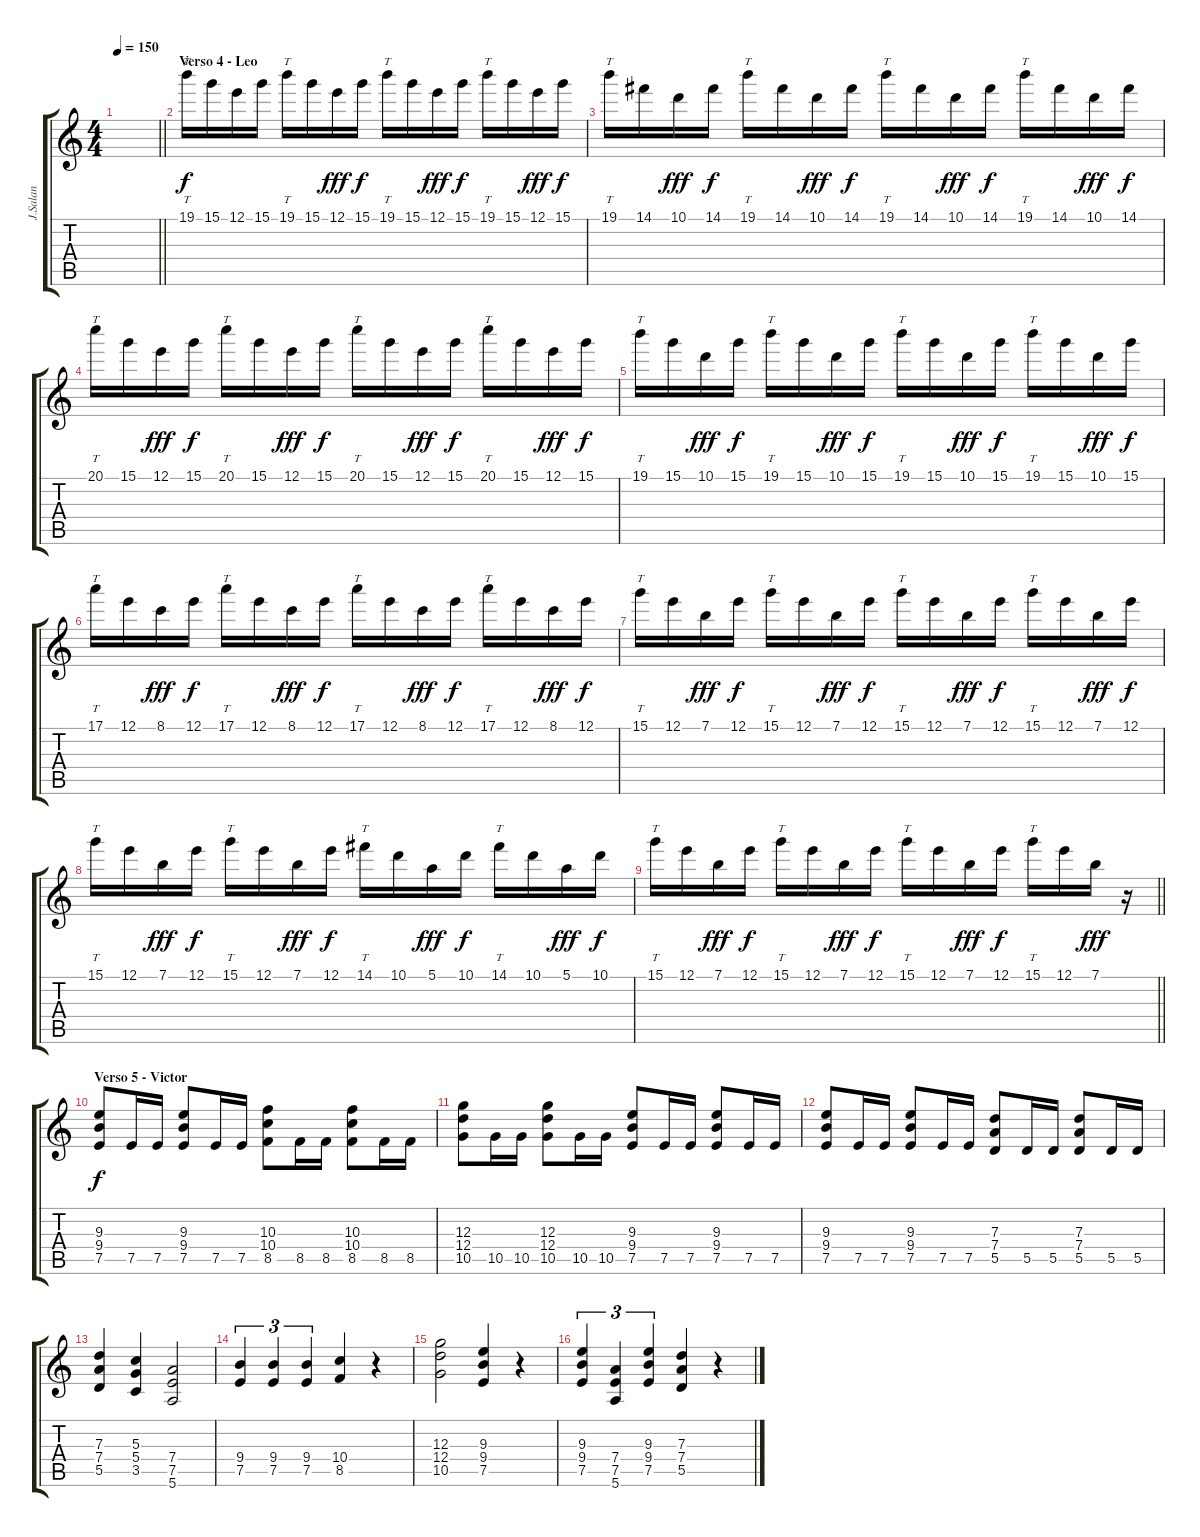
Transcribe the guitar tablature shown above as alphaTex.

\track ("J.Salan" "J.Salan") {instrument overdrivenguitar}
\staff {score tabs}
\tuning (E4 B3 G3 D3 A2 E2) {hide}
\ts (4 4)
\tempo 150
\clef g2
\barLineRight lightlight
\ks c
|
\section ("" "Verso 4 - Leo")
19.1.16{tt} 15.1.16 12.1.16 15.1.16 19.1.16{tt} 15.1.16 12.1.16{dy fff} 15.1.16{dy f} 19.1.16{tt} 15.1.16 12.1.16{dy fff} 15.1.16{dy f} 19.1.16{tt} 15.1.16 12.1.16{dy fff} 15.1.16{dy f} |
19.1.16{tt} 14.1.16 10.1.16{dy fff} 14.1.16{dy f} 19.1.16{tt} 14.1.16 10.1.16{dy fff} 14.1.16{dy f} 19.1.16{tt} 14.1.16 10.1.16{dy fff} 14.1.16{dy f} 19.1.16{tt} 14.1.16 10.1.16{dy fff} 14.1.16{dy f} |
20.1.16{tt} 15.1.16 12.1.16{dy fff} 15.1.16{dy f} 20.1.16{tt} 15.1.16 12.1.16{dy fff} 15.1.16{dy f} 20.1.16{tt} 15.1.16 12.1.16{dy fff} 15.1.16{dy f} 20.1.16{tt} 15.1.16 12.1.16{dy fff} 15.1.16{dy f} |
19.1.16{tt} 15.1.16 10.1.16{dy fff} 15.1.16{dy f} 19.1.16{tt} 15.1.16 10.1.16{dy fff} 15.1.16{dy f} 19.1.16{tt} 15.1.16 10.1.16{dy fff} 15.1.16{dy f} 19.1.16{tt} 15.1.16 10.1.16{dy fff} 15.1.16{dy f} |
17.1.16{tt} 12.1.16 8.1.16{dy fff} 12.1.16{dy f} 17.1.16{tt} 12.1.16 8.1.16{dy fff} 12.1.16{dy f} 17.1.16{tt} 12.1.16 8.1.16{dy fff} 12.1.16{dy f} 17.1.16{tt} 12.1.16 8.1.16{dy fff} 12.1.16{dy f} |
15.1.16{tt} 12.1.16 7.1.16{dy fff} 12.1.16{dy f} 15.1.16{tt} 12.1.16 7.1.16{dy fff} 12.1.16{dy f} 15.1.16{tt} 12.1.16 7.1.16{dy fff} 12.1.16{dy f} 15.1.16{tt} 12.1.16 7.1.16{dy fff} 12.1.16{dy f} |
15.1.16{tt} 12.1.16 7.1.16{dy fff} 12.1.16{dy f} 15.1.16{tt} 12.1.16 7.1.16{dy fff} 12.1.16{dy f} 14.1.16{tt} 10.1.16 5.1.16{dy fff} 10.1.16{dy f} 14.1.16{tt} 10.1.16 5.1.16{dy fff} 10.1.16{dy f} |
\barLineRight lightlight
15.1.16{tt} 12.1.16 7.1.16{dy fff} 12.1.16{dy f} 15.1.16{tt} 12.1.16 7.1.16{dy fff} 12.1.16{dy f} 15.1.16{tt} 12.1.16 7.1.16{dy fff} 12.1.16{dy f} 15.1.16{tt} 12.1.16 7.1.16{dy fff} r.16 |
\section ("" "Verso 5 - Victor")
(9.3 9.4 7.5).8{dy f} 7.5.16 7.5.16 (9.3 9.4 7.5).8 7.5.16 7.5.16 (10.3 10.4 8.5).8 8.5.16 8.5.16 (10.3 10.4 8.5).8 8.5.16 8.5.16 |
(12.3 12.4 10.5).8 10.5.16 10.5.16 (12.3 12.4 10.5).8 10.5.16 10.5.16 (9.3 9.4 7.5).8 7.5.16 7.5.16 (9.3 9.4 7.5).8 7.5.16 7.5.16 |
(9.3 9.4 7.5).8 7.5.16 7.5.16 (9.3 9.4 7.5).8 7.5.16 7.5.16 (7.3 7.4 5.5).8 5.5.16 5.5.16 (7.3 7.4 5.5).8 5.5.16 5.5.16 |
(7.3 7.4 5.5).4 (5.3 5.4 3.5).4 (7.4 7.5 5.6).2 |
(9.4 7.5).4{tu (3 2)} (9.4 7.5).4{tu (3 2)} (9.4 7.5).4{tu (3 2)} (10.4 8.5).4 r.4 |
(12.3 12.4 10.5).2 (9.3 9.4 7.5).4 r.4 |
(9.3 9.4 7.5).4{tu (3 2)} (7.4 7.5 5.6).4{tu (3 2)} (9.3 9.4 7.5).4{tu (3 2)} (7.3 7.4 5.5).4 r.4
